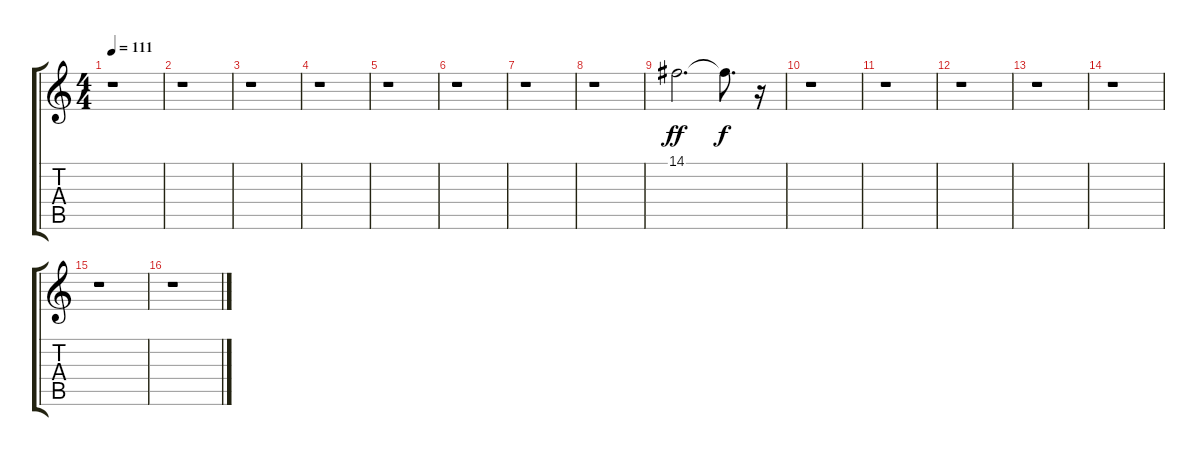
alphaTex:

\track "" {instrument synthstrings1}
\staff {score tabs}
\tuning (E4 B3 G3 D3 A2 E2) {hide}
\ts (4 4)
\tempo 111
\clef g2
\ks c
r.1{dy f} |
r.1 |
r.1 |
r.1 |
r.1 |
r.1 |
r.1 |
r.1 |
14.1.2{d dy ff} 14.1{t}.8{d dy f} r.16 |
r.1 |
r.1 |
r.1 |
r.1 |
r.1 |
r.1 |
r.1
